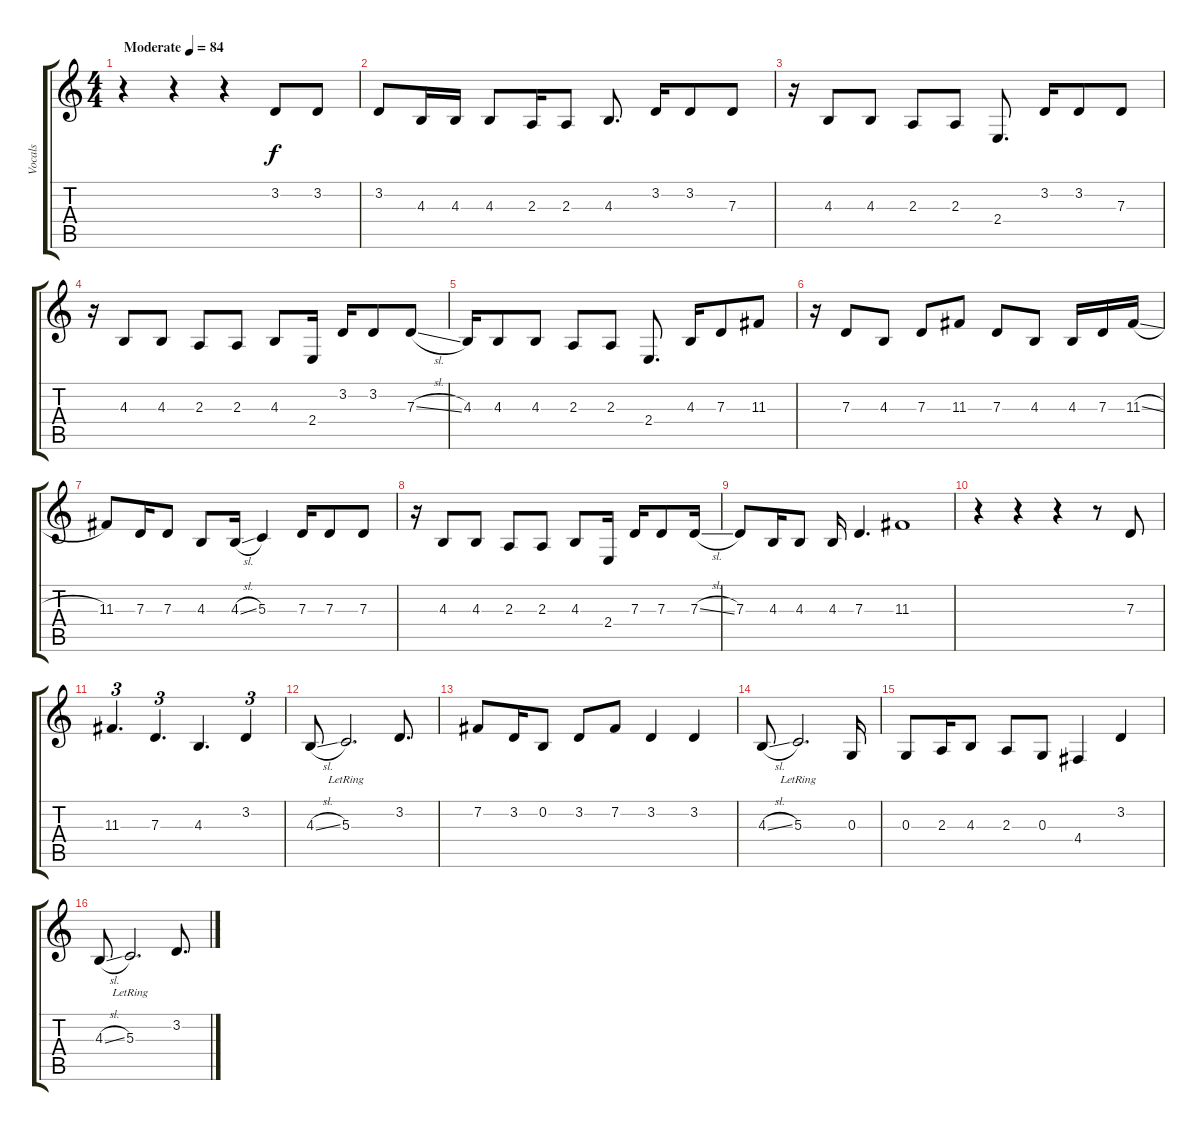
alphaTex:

\track ("Vocals" "Vocals") {instrument cello}
\staff {score tabs}
\tuning (E4 B3 G3 D3 A2 E2) {hide}
\ts (4 4)
\tempo (84 "Moderate")
\clef g2
\ks c
r.4{dy f instrument cello} r.4 r.4 3.2.8 3.2.8 |
3.2.8 4.3.16 4.3.16 4.3.8 2.3.16 2.3.8 4.3.8{d} 3.2.16 3.2.8 7.3.8 |
r.16 4.3.8 4.3.8 2.3.8 2.3.8 2.4.8{d} 3.2.16 3.2.8 7.3.8 |
r.16 4.3.8 4.3.8 2.3.8 2.3.8 4.3.8 2.4.16 3.2.16 3.2.8 7.3{sl}.8 |
4.3.16 4.3.8 4.3.8 2.3.8 2.3.8 2.4.8{d} 4.3.16 7.3.8 11.3.8 |
r.16 7.3.8 4.3.8 7.3.8 11.3.8 7.3.8 4.3.8 4.3.16 7.3.16 11.3{sl}.16 |
11.3.8 7.3.16 7.3.8 4.3.8 4.3{sl}.16 5.3.4 7.3.16 7.3.8 7.3.8 |
r.16 4.3.8 4.3.8 2.3.8 2.3.8 4.3.8 2.4.16 7.3.16 7.3.8 7.3{sl}.16 |
7.3.8 4.3.16 4.3.8 4.3.16 7.3.4{d} 11.3.1 |
r.4 r.4 r.4 r.8 7.3.8 |
11.3.4{d tu (3 2)} 7.3.4{d tu (3 2)} 4.3.4{d} 3.2.4{tu (3 2)} |
4.3{sl}.8 5.3{lr}.2{d} 3.2.8{d} |
7.2.8 3.2.16 0.2.8 3.2.8 7.2.8 3.2.4 3.2.4 |
4.3{sl}.8 5.3{lr}.2{d} 0.3.16 |
0.3.8 2.3.16 4.3.8 2.3.8 0.3.8 4.4.4 3.2.4 |
4.3{sl}.8 5.3{lr}.2{d} 3.2.8{d}
